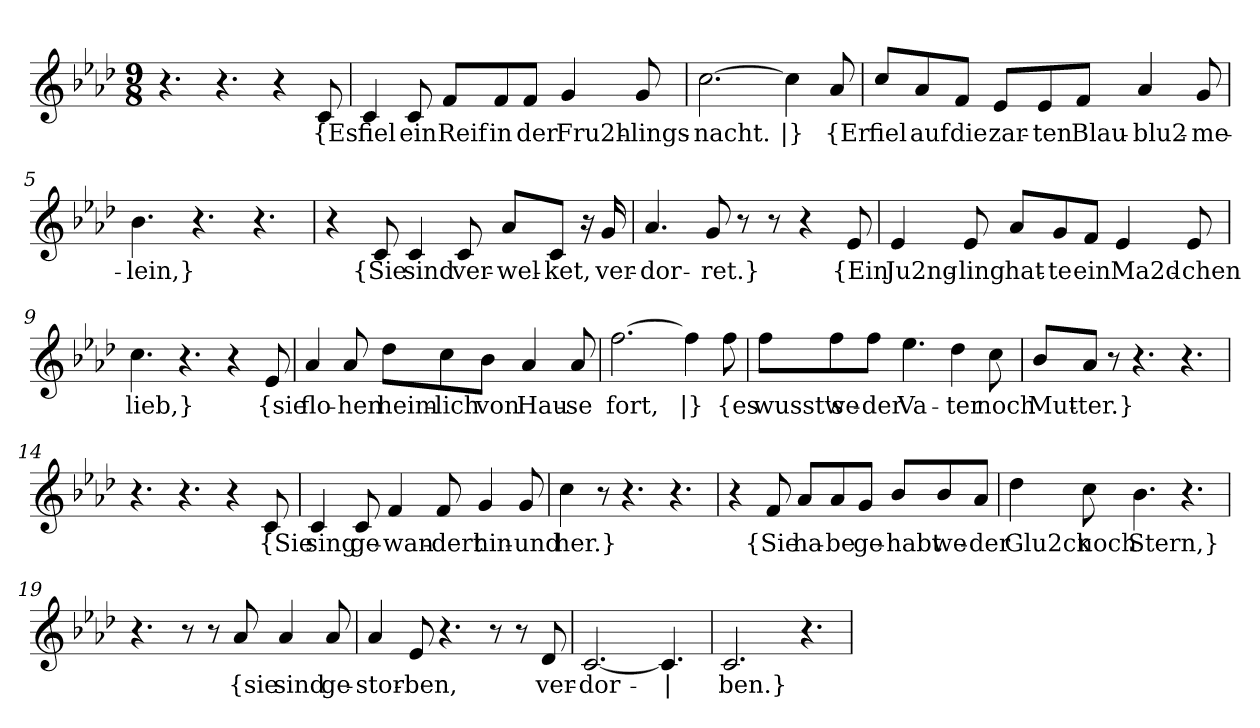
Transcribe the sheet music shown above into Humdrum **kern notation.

**kern	**text
*part1	*part1
*staff1	*staff1
*clefG2	*
*k[b-e-a-d-]	*
*M9/8	*
=1	=1
4.r	.
4.r	.
4r	.
!	!LO:LY:b
8c/	{Es
=2	=2
!	!LO:LY:b
4c/	fiel
!	!LO:LY:b
8c/	ein
!	!LO:LY:b
8f/L	Reif
!	!LO:LY:b
8f/	in
!	!LO:LY:b
8f/J	der
!	!LO:LY:b
4g/	Fru2h-
!	!LO:LY:b
8g/	-lings-
=3	=3
!	!LO:LY:b
[2.cc\	-nacht.
!	!LO:LY:b
4cc\]	|}
!	!LO:LY:b
8a-/	{Er
!!LO:LB:g=z
=4	=4
!	!LO:LY:b
8cc/L	fiel
!	!LO:LY:b
8a-/	auf
!	!LO:LY:b
8f/J	die
!	!LO:LY:b
8e-/L	zar-
!	!LO:LY:b
8e-/	-ten
!	!LO:LY:b
8f/J	Blau-
!	!LO:LY:b
4a-/	-blu2-
!	!LO:LY:b
8g/	-me-
=5	=5
!	!LO:LY:b
4.b-\	-lein,}
4.r	.
4.r	.
=6	=6
4r	.
!	!LO:LY:b
8c/	{Sie
!	!LO:LY:b
4c/	sind
!	!LO:LY:b
8c/	ver-
!	!LO:LY:b
8a-/L	-wel-
!	!LO:LY:b
8c/J	-ket,
16r	.
!	!LO:LY:b
16g/	ver-
!!LO:LB:g=z
=7	=7
!	!LO:LY:b
4.a-/	-dor-
!	!LO:LY:b
8g/	-ret.}
8r	.
8r	.
4r	.
!	!LO:LY:b
8e-/	{Ein
=8	=8
!	!LO:LY:b
4e-/	Ju2ng-
!	!LO:LY:b
8e-/	ling
!	!LO:LY:b
8a-/L	hat-
!	!LO:LY:b
8g/	-te
!	!LO:LY:b
8f/J	ein
!	!LO:LY:b
4e-/	Ma2d-
!	!LO:LY:b
8e-/	-chen
=9	=9
!	!LO:LY:b
4.cc\	lieb,}
4.r	.
4r	.
!	!LO:LY:b
8e-/	{sie
!!LO:LB:g=z
=10	=10
!	!LO:LY:b
4a-/	flo-
!	!LO:LY:b
8a-/	-hen
!	!LO:LY:b
8dd-\L	heim-
!	!LO:LY:b
8cc\	-lich
!	!LO:LY:b
8b-\J	von
!	!LO:LY:b
4a-/	Hau-
!	!LO:LY:b
8a-/	-se
=11	=11
!	!LO:LY:b
[2.ff\	fort,
!	!LO:LY:b
4ff\]	|}
!	!LO:LY:b
8ff\	{es
=12	=12
!	!LO:LY:b
8ff\L	wusst's
!	!LO:LY:b
8ff\	we-
!	!LO:LY:b
8ff\J	-der
!	!LO:LY:b
4.ee-\	Va-
!	!LO:LY:b
4dd-\	-ter
!	!LO:LY:b
8cc\	noch
=13	=13
!	!LO:LY:b
8b-/L	Mut-
!	!LO:LY:b
8a-/J	-ter.}
8r	.
4.r	.
4.r	.
!!LO:LB:g=z
=14	=14
4.r	.
4.r	.
4r	.
!	!LO:LY:b
8c/	{Sie
=15	=15
!	!LO:LY:b
4c/	sing
!	!LO:LY:b
8c/	ge-
!	!LO:LY:b
4f/	-wan-
!	!LO:LY:b
8f/	-dert
!	!LO:LY:b
4g/	hin-
!	!LO:LY:b
8g/	und
=16	=16
!	!LO:LY:b
4cc\	her.}
8r	.
4.r	.
4.r	.
=17	=17
4r	.
!	!LO:LY:b
8f/	{Sie
!	!LO:LY:b
8a-/L	ha-
!	!LO:LY:b
8a-/	-be
!	!LO:LY:b
8g/J	ge-
!	!LO:LY:b
8b-/L	-habt
!	!LO:LY:b
8b-/	we-
!	!LO:LY:b
8a-/J	-der
!!LO:LB:g=z
=18	=18
!	!LO:LY:b
4dd-\	Glu2ck
!	!LO:LY:b
8cc\	noch
!	!LO:LY:b
4.b-\	Stern,}
4.r	.
=19	=19
4.r	.
8r	.
8r	.
!	!LO:LY:b
8a-/	{sie
!	!LO:LY:b
4a-/	sind
!	!LO:LY:b
8a-/	ge-
=20	=20
!	!LO:LY:b
4a-/	-stor-
!	!LO:LY:b
8e-/	-ben,
4.r	.
8r	.
8r	.
!	!LO:LY:b
8d-/	ver-
=21	=21
!	!LO:LY:b
[2.c/	-dor-
!	!LO:LY:b
4.c/]	|
=22	=22
!	!LO:LY:b
2.c/	-ben.}
4.r	.
=	=
*-	*-
